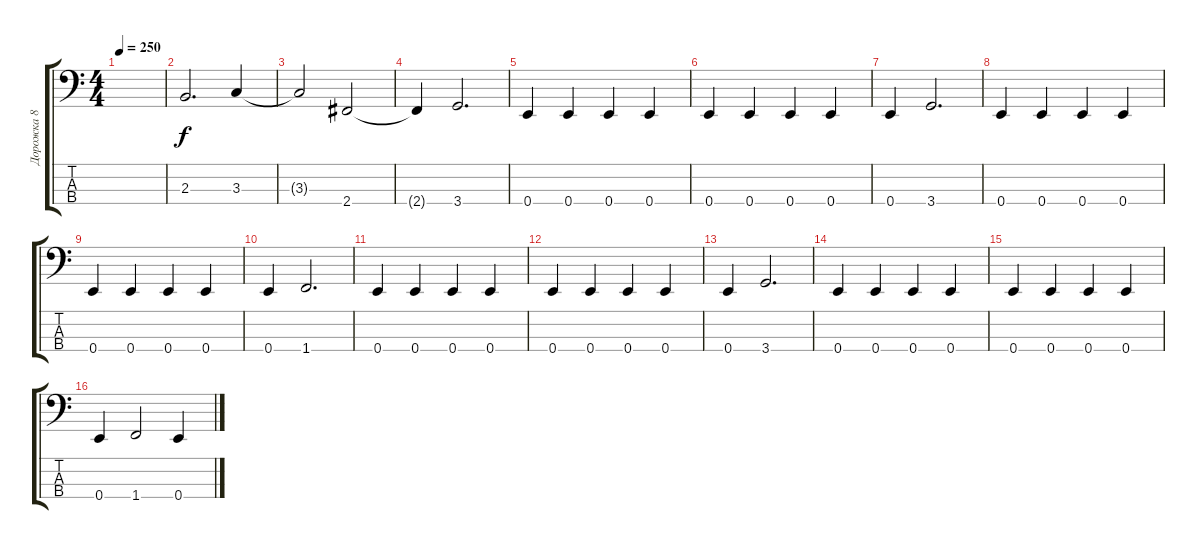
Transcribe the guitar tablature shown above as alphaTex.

\track ("Дорожка 8" "Дорожка 8") {instrument electricbasspick}
\staff {score tabs}
\tuning (G2 D2 A1 E1) {hide}
\ts (4 4)
\tempo 250
\clef f4
\ks c
|
2.3.2{d} 3.3.4 |
3.3{t}.2 2.4.2 |
2.4{t}.4 3.4.2{d} |
0.4.4 0.4.4 0.4.4 0.4.4 |
0.4.4 0.4.4 0.4.4 0.4.4 |
0.4.4 3.4.2{d} |
0.4.4 0.4.4 0.4.4 0.4.4 |
0.4.4 0.4.4 0.4.4 0.4.4 |
0.4.4 1.4.2{d} |
0.4.4 0.4.4 0.4.4 0.4.4 |
0.4.4 0.4.4 0.4.4 0.4.4 |
0.4.4 3.4.2{d} |
0.4.4 0.4.4 0.4.4 0.4.4 |
0.4.4 0.4.4 0.4.4 0.4.4 |
0.4.4 1.4.2 0.4.4
